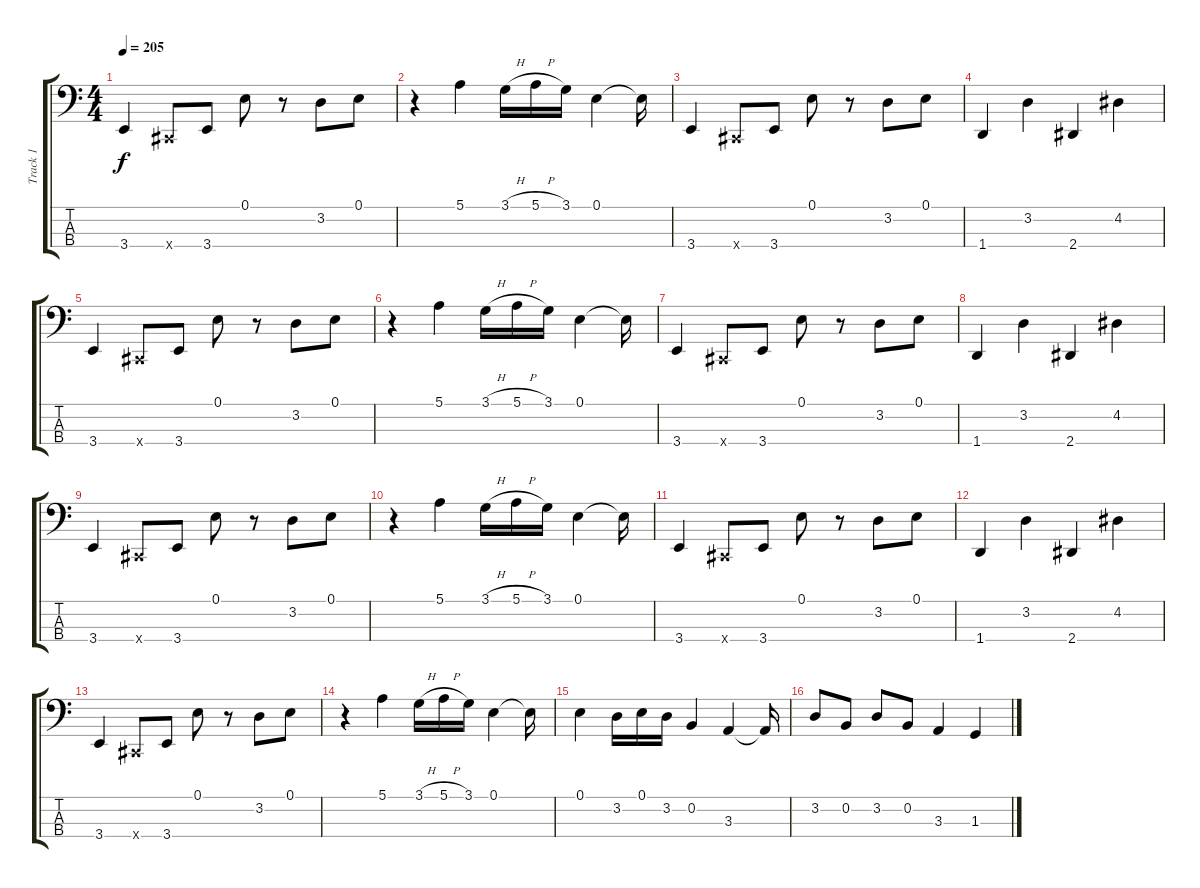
\track ("Track 1" "Track 1") {instrument slapbass1}
\staff {score tabs}
\tuning (E2 B1 Gb1 Db1) {hide}
\ts (4 4)
\tempo 205
\clef f4
\ks c
3.4.4{dy f} 0.4{x}.8 3.4.8 0.1.8 r.8 3.2.8 0.1.8 |
r.4 5.1.4 3.1{h}.16 5.1{h}.16 3.1.16 0.1.4 0.1{t}.16 |
3.4.4 0.4{x}.8 3.4.8 0.1.8 r.8 3.2.8 0.1.8 |
1.4.4 3.2.4 2.4.4 4.2.4 |
3.4.4 0.4{x}.8 3.4.8 0.1.8 r.8 3.2.8 0.1.8 |
r.4 5.1.4 3.1{h}.16 5.1{h}.16 3.1.16 0.1.4 0.1{t}.16 |
3.4.4 0.4{x}.8 3.4.8 0.1.8 r.8 3.2.8 0.1.8 |
1.4.4 3.2.4 2.4.4 4.2.4 |
3.4.4 0.4{x}.8 3.4.8 0.1.8 r.8 3.2.8 0.1.8 |
r.4 5.1.4 3.1{h}.16 5.1{h}.16 3.1.16 0.1.4 0.1{t}.16 |
3.4.4 0.4{x}.8 3.4.8 0.1.8 r.8 3.2.8 0.1.8 |
1.4.4 3.2.4 2.4.4 4.2.4 |
3.4.4 0.4{x}.8 3.4.8 0.1.8 r.8 3.2.8 0.1.8 |
r.4 5.1.4 3.1{h}.16 5.1{h}.16 3.1.16 0.1.4 0.1{t}.16 |
0.1.4 3.2.16 0.1.16 3.2.16 0.2.4 3.3.4 3.3{t}.16 |
3.2.8 0.2.8 3.2.8 0.2.8 3.3.4 1.3.4
